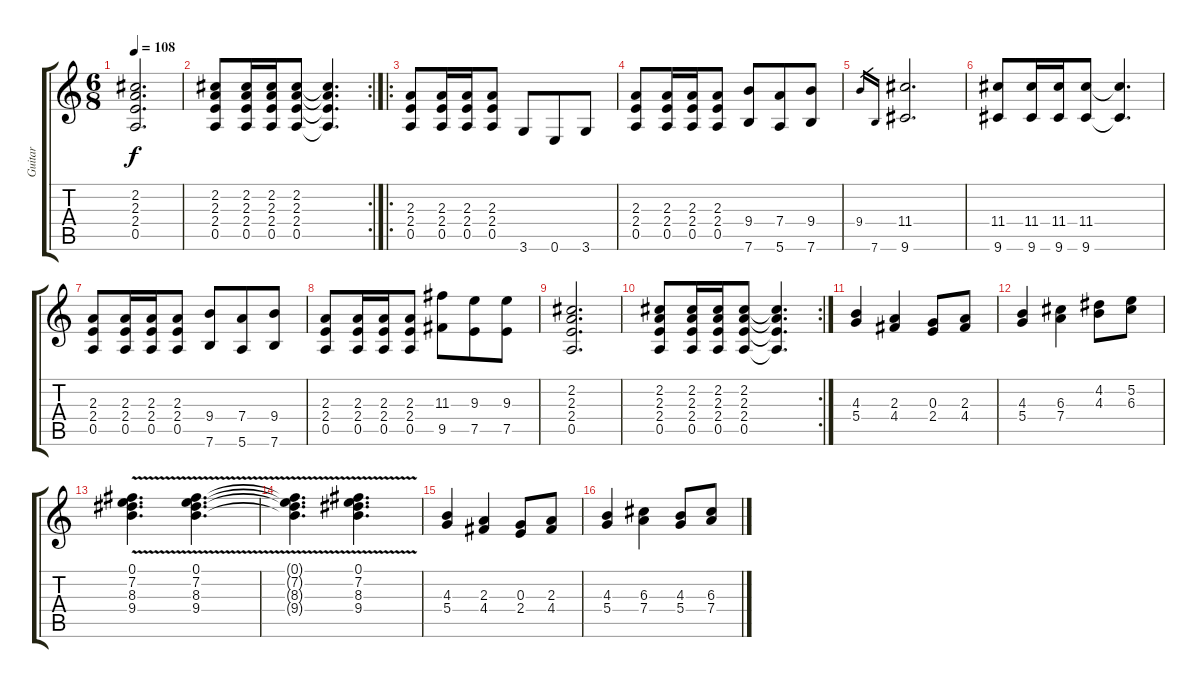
\track ("Guitar" "Guitar") {instrument overdrivenguitar}
\staff {score tabs}
\tuning (E4 B3 G3 D3 A2 E2) {hide}
\ts (6 8)
\tempo 108
\clef g2
\ks c
(2.2 2.3 2.4 0.5).2{d dy f} |
\rc 2
(2.2 2.3 2.4 0.5).8 (2.2 2.3 2.4 0.5).16 (2.2 2.3 2.4 0.5).16 (2.2 2.3 2.4 0.5).8 (2.2{t} 2.3{t} 2.4{t} 0.5{t}).4{d} |
\ro
(2.3 2.4 0.5).8 (2.3 2.4 0.5).16 (2.3 2.4 0.5).16 (2.3 2.4 0.5).8 3.6.8 0.6.8 3.6.8 |
(2.3 2.4 0.5).8 (2.3 2.4 0.5).16 (2.3 2.4 0.5).16 (2.3 2.4 0.5).8 (9.4 7.6).8 (7.4 5.6).8 (9.4 7.6).8 |
9.4.16{gr} 7.6.16{gr} (11.4 9.6).2{d} |
(11.4 9.6).8 (11.4 9.6).16 (11.4 9.6).16 (11.4 9.6).8 (11.4{t} 9.6{t}).4{d} |
(2.3 2.4 0.5).8 (2.3 2.4 0.5).16 (2.3 2.4 0.5).16 (2.3 2.4 0.5).8 (9.4 7.6).8 (7.4 5.6).8 (9.4 7.6).8 |
(2.3 2.4 0.5).8 (2.3 2.4 0.5).16 (2.3 2.4 0.5).16 (2.3 2.4 0.5).8 (11.3 9.5).8 (9.3 7.5).8 (9.3 7.5).8 |
(2.2 2.3 2.4 0.5).2{d} |
\rc 2
(2.2 2.3 2.4 0.5).8 (2.2 2.3 2.4 0.5).16 (2.2 2.3 2.4 0.5).16 (2.2 2.3 2.4 0.5).8 (2.2{t} 2.3{t} 2.4{t} 0.5{t}).4{d} |
(4.3 5.4).4 (2.3 4.4).4 (0.3 2.4).8 (2.3 4.4).8 |
(4.3 5.4).4 (6.3 7.4).4 (4.2 4.3).8 (5.2 6.3).8 |
(0.1{v} 7.2{v} 8.3{v} 9.4{v}).4{d} (0.1{v} 7.2{v} 8.3{v} 9.4{v}).4{d} |
(0.1{v t} 7.2{v t} 8.3{v t} 9.4{v t}).4{d} (0.1{v} 7.2{v} 8.3{v} 9.4{v}).4{d} |
(4.3 5.4).4 (2.3 4.4).4 (0.3 2.4).8 (2.3 4.4).8 |
(4.3 5.4).4 (6.3 7.4).4 (4.3 5.4).8 (6.3 7.4).8
